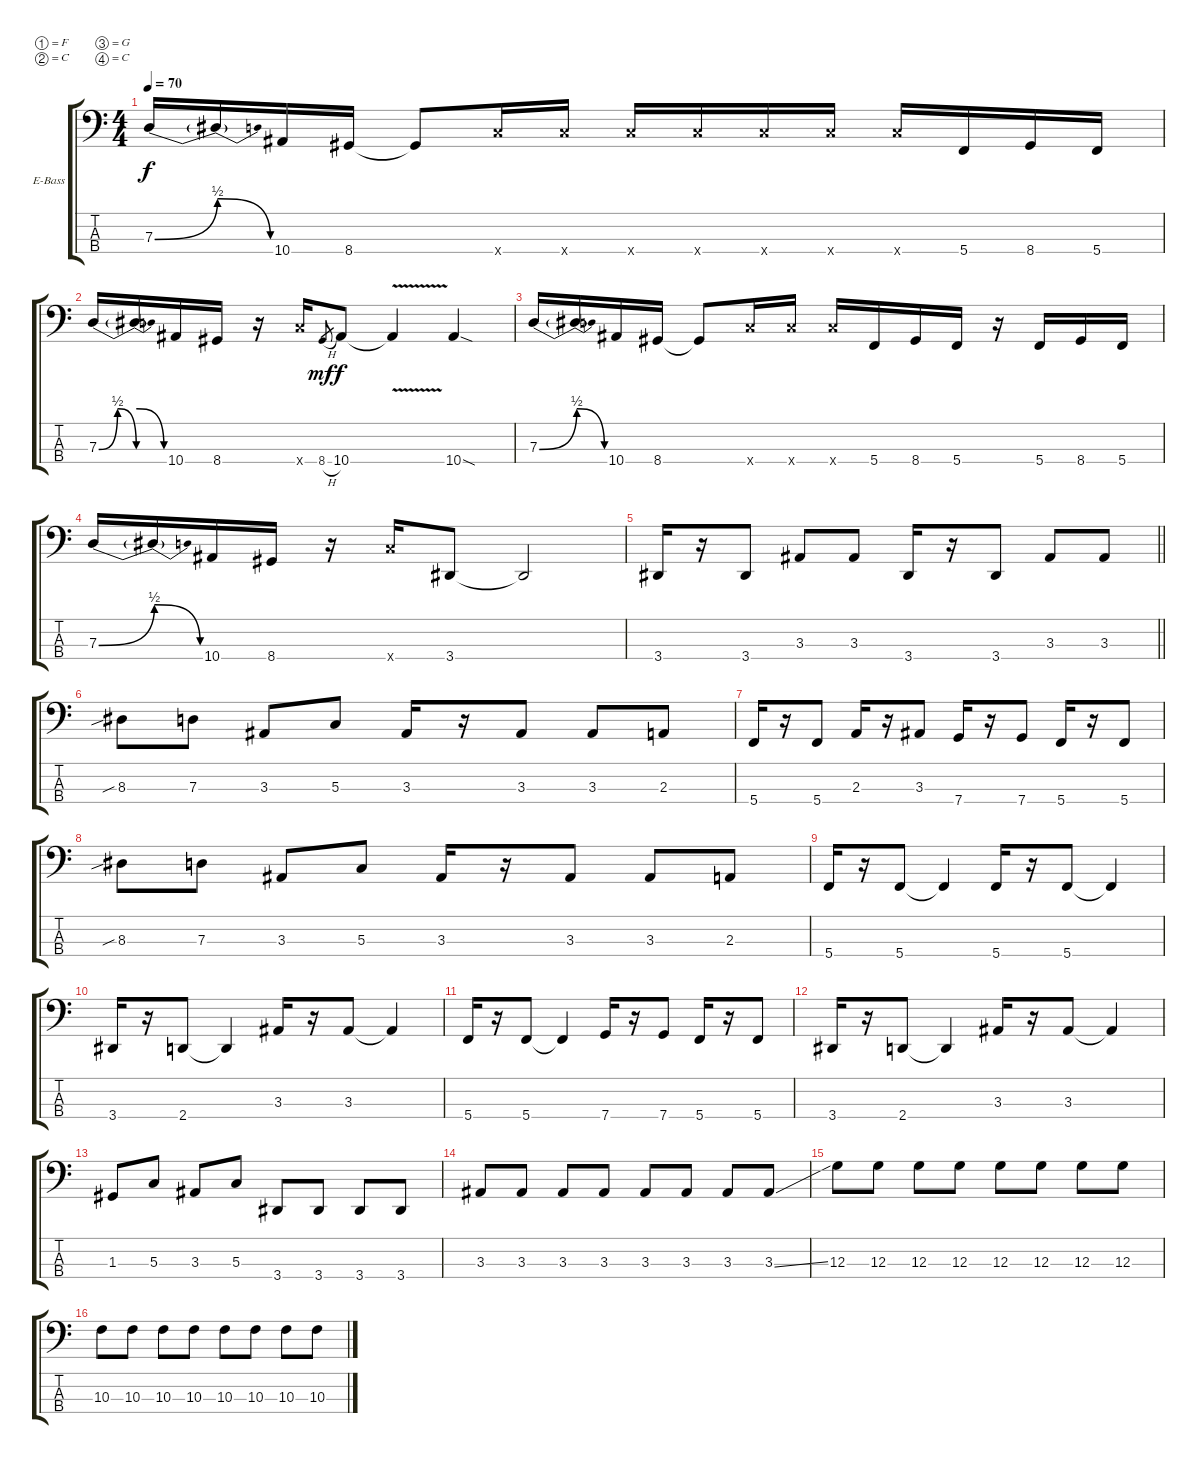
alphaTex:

\bracketExtendMode groupsimilarinstruments
\firstSystemTrackNameOrientation horizontal
\otherSystemsTrackNameOrientation horizontal
\track ("Untitled" "E-Bass") {instrument electricbassfinger}
\staff {score tabs}
\tuning (F2 C2 G1 C1)
\ts (4 4)
\section ("" " ")
\tempo 70
\clef f4
\ks c
7.3{be (bend 0 0 60 2)}.16{dy f} 7.3{be (release 0 2 60 0) t}.16 10.4.16 8.4.16 8.4{t}.8 12.4{x}.16 12.4{x}.16 12.4{x}.16 12.4{x}.16 12.4{x}.16 12.4{x}.16 12.4{x}.16 5.4.16 8.4.16 5.4.16 |
7.3{be (bendrelease 0 0 30 2 30 2 60 0)}.16 7.3{be (release 0 2 60 0) t}.16 10.4.16 8.4.16 r.16 12.4{x}.16 8.4{h}.8{gr dy mf} 10.4.8{dy f} 10.4{v t}.4 10.4{sod}.4 |
7.3{be (bend 0 0 60 2)}.16 7.3{be (release 0 2 60 0) t}.16 10.4.16 8.4.16 8.4{t}.8 12.4{x}.16 12.4{x}.16 12.4{x}.16 5.4.16 8.4.16 5.4.16 r.16 5.4.16 8.4.16 5.4.16 |
7.3{be (bend 0 0 60 2)}.16 7.3{be (release 0 2 60 0) t}.16 10.4.16 8.4.16 r.16 12.4{x}.16 3.4.8 3.4{t}.2 |
\barLineRight lightlight
3.4.16 r.16 3.4.8 3.3.8 3.3.8 3.4.16 r.16 3.4.8 3.3.8 3.3.8 |
8.3{sib}.8 7.3.8 3.3.8 5.3.8 3.3.16 r.16 3.3.8 3.3.8 2.3.8 |
5.4.16 r.16 5.4.8 2.3.16 r.16 3.3.8 7.4.16 r.16 7.4.8 5.4.16 r.16 5.4.8 |
8.3{sib}.8 7.3.8 3.3.8 5.3.8 3.3.16 r.16 3.3.8 3.3.8 2.3.8 |
5.4.16 r.16 5.4.8 5.4{t}.4 5.4.16 r.16 5.4.8 5.4{t}.4 |
3.4.16 r.16 2.4.8 2.4{t}.4 3.3.16 r.16 3.3.8 3.3{t}.4 |
5.4.16 r.16 5.4.8 5.4{t}.4 7.4.16 r.16 7.4.8 5.4.16 r.16 5.4.8 |
3.4.16 r.16 2.4.8 2.4{t}.4 3.3.16 r.16 3.3.8 3.3{t}.4 |
1.3.8 5.3.8 3.3.8 5.3.8 3.4.8 3.4.8 3.4.8 3.4.8 |
3.3.8 3.3.8 3.3.8 3.3.8 3.3.8 3.3.8 3.3.8 3.3{ss}.8 |
12.3.8 12.3.8 12.3.8 12.3.8 12.3.8 12.3.8 12.3.8 12.3.8 |
10.3.8 10.3.8 10.3.8 10.3.8 10.3.8 10.3.8 10.3.8 10.3.8
